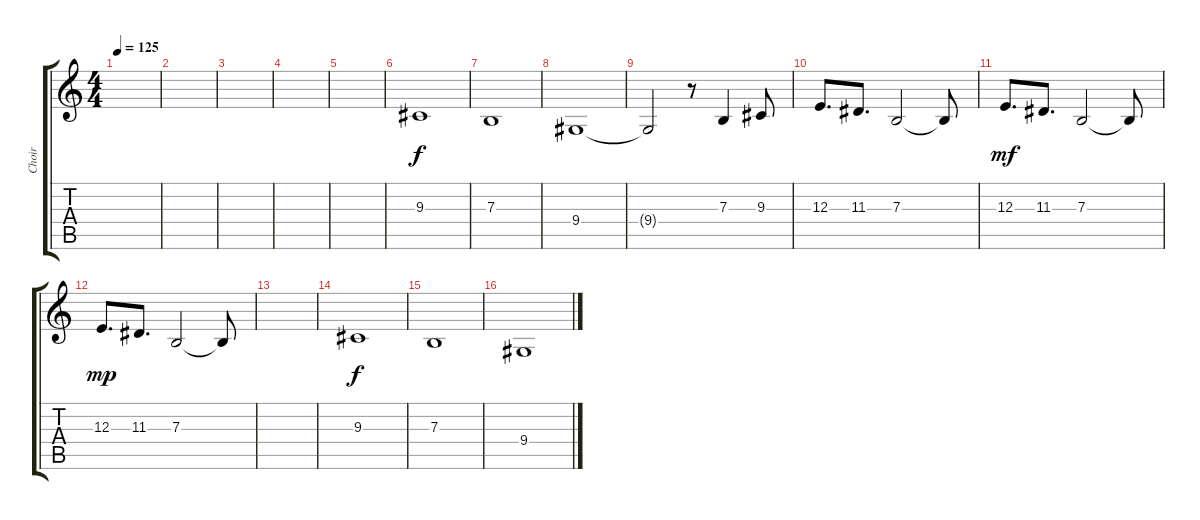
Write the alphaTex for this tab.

\track ("Choir" "Choir") {instrument oboe}
\staff {score tabs}
\tuning (Db4 Ab3 E3 B2 Gb2 Db2) {hide}
\ts (4 4)
\tempo 125
\clef g2
\ks c
|
|
|
|
|
9.3.1{dy f} |
7.3.1 |
9.4.1 |
9.4{t}.2 r.8 7.3.4 9.3.8 |
12.3.8{d} 11.3.8{d} 7.3.2 7.3{t}.8 |
12.3.8{d dy mf} 11.3.8{d} 7.3.2 7.3{t}.8 |
12.3.8{d dy mp} 11.3.8{d} 7.3.2 7.3{t}.8 |
|
9.3.1{dy f} |
7.3.1 |
9.4.1
